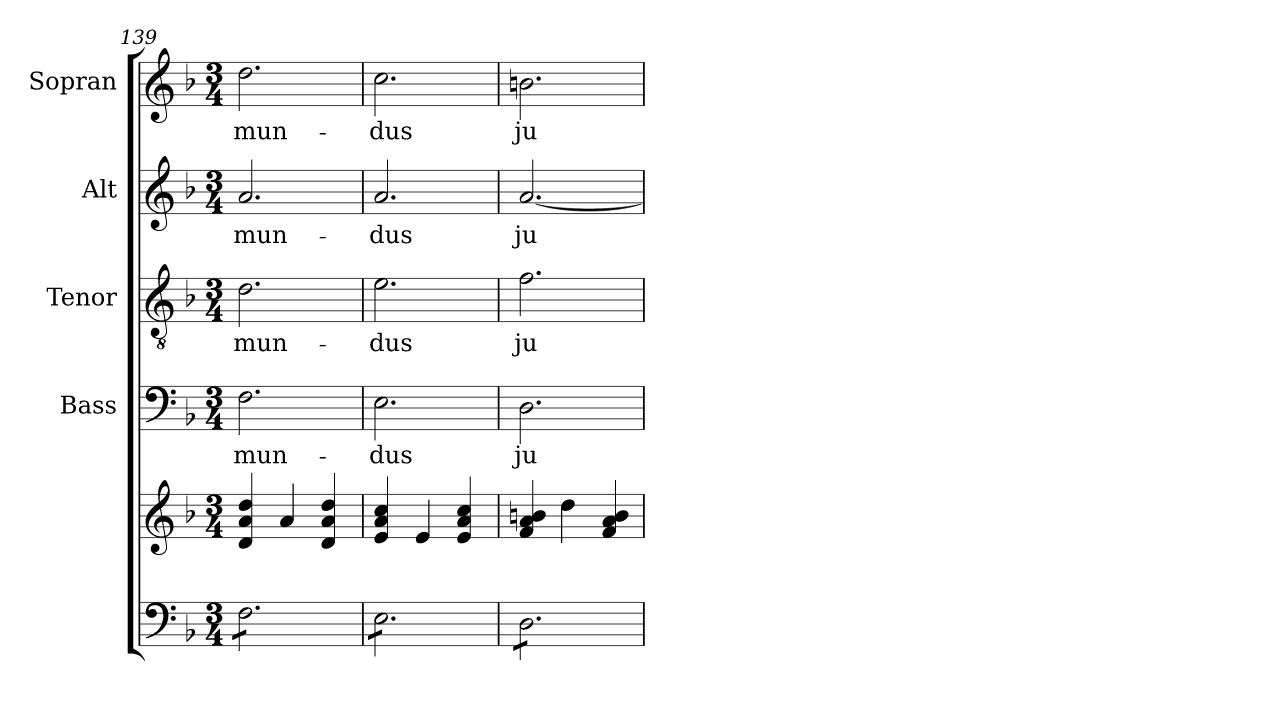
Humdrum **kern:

**kern	**kern	**kern	**text	**kern	**text	**kern	**text	**kern	**text
*part5	*part5	*part4	*part4	*part3	*part3	*part2	*part2	*part1	*part1
*staff6	*staff5	*staff4	*staff4	*staff3	*staff3	*staff2	*staff2	*staff1	*staff1
*	*	*I"Bass	*	*I"Tenor	*	*I"Alt	*	*I"Sopran	*
*	*	*I'B.	*	*I'T.	*	*I'A.	*	*I'S.	*
*clefF4	*clefG2	*clefF4	*	*clefGv2	*	*clefG2	*	*clefG2	*
*k[b-]	*k[b-]	*k[b-]	*	*k[b-]	*	*k[b-]	*	*k[b-]	*
*F:	*F:	*F:	*	*F:	*	*F:	*	*F:	*
*M3/4	*M3/4	*M3/4	*	*M3/4	*	*M3/4	*	*M3/4	*
=139	=139	=139	=139	=139	=139	=139	=139	=139	=139
!	!	!	!LO:LY:b	!	!LO:LY:b	!	!LO:LY:b	!	!LO:LY:b
*tremolo	*	*	*	*	*	*	*	*	*
8F\L	4d/ 4a/ 4dd/	2.F\	mun-	2.d\	mun-	2.a/	mun-	2.dd\	mun-
8F\	.	.	.	.	.	.	.	.	.
8F\	4a/	.	.	.	.	.	.	.	.
8F\	.	.	.	.	.	.	.	.	.
8F\	4d/ 4a/ 4dd/	.	.	.	.	.	.	.	.
8F\J	.	.	.	.	.	.	.	.	.
=140	=140	=140	=140	=140	=140	=140	=140	=140	=140
!	!	!	!LO:LY:b	!	!LO:LY:b	!	!LO:LY:b	!	!LO:LY:b
8E\L	4e/ 4a/ 4cc/	2.E\	-dus	2.e\	-dus	2.a/	-dus	2.cc\	-dus
8E\	.	.	.	.	.	.	.	.	.
8E\	4e/	.	.	.	.	.	.	.	.
8E\	.	.	.	.	.	.	.	.	.
8E\	4e/ 4a/ 4cc/	.	.	.	.	.	.	.	.
8E\J	.	.	.	.	.	.	.	.	.
=141	=141	=141	=141	=141	=141	=141	=141	=141	=141
!	!	!	!LO:LY:b	!	!LO:LY:b	!	!LO:LY:b	!	!LO:LY:b
8D\L	4f/ 4a/ 4bn/	2.D\	ju-	2.f\	ju-	[2.a/	ju-	2.bn\	ju-
8D\	.	.	.	.	.	.	.	.	.
8D\	4dd\	.	.	.	.	.	.	.	.
8D\	.	.	.	.	.	.	.	.	.
8D\	4f/ 4a/ 4b/	.	.	.	.	.	.	.	.
8D\J	.	.	.	.	.	.	.	.	.
*Xtremolo	*	*	*	*	*	*	*	*	*
=	=	=	=	=	=	=	=	=	=
*-	*-	*-	*-	*-	*-	*-	*-	*-	*-
